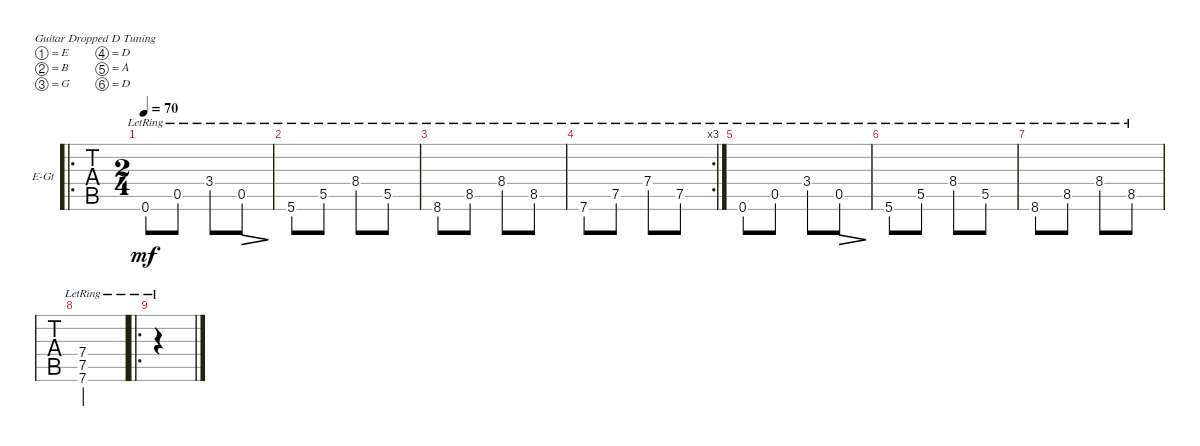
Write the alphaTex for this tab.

\defaultSystemsLayout 4
\bracketExtendMode groupsimilarinstruments
\firstSystemTrackNameOrientation horizontal
\otherSystemsTrackNameOrientation horizontal
\track ("Clean Саша" "E-Gt") {instrument electricguitarclean}
\staff {tabs}
\tuning (E4 B3 G3 D3 A2 D2)
\ro
\ts (2 4)
\tempo 70
\clef g2
\ks c
0.6{lr}.8{dy mf instrument electricguitarclean} 0.5{lr}.8 3.4{lr}.8 0.5{lr}.8{dec} |
5.6{lr}.8 5.5{lr}.8 8.4{lr}.8 5.5{lr}.8 |
8.6{lr}.8 8.5{lr}.8 8.4{lr}.8 8.5{lr}.8 |
\rc 3
7.6{lr}.8 7.5{lr}.8 7.4{lr}.8 7.5{lr}.8 |
0.6{lr}.8 0.5{lr}.8 3.4{lr}.8 0.5{lr}.8{dec} |
5.6{lr}.8 5.5{lr}.8 8.4{lr}.8 5.5{lr}.8 |
8.6{lr}.8 8.5{lr}.8 8.4{lr}.8 8.5{lr}.8 |
(7.6{lr} 7.4{lr} 7.5{lr}).2 |
\ro
